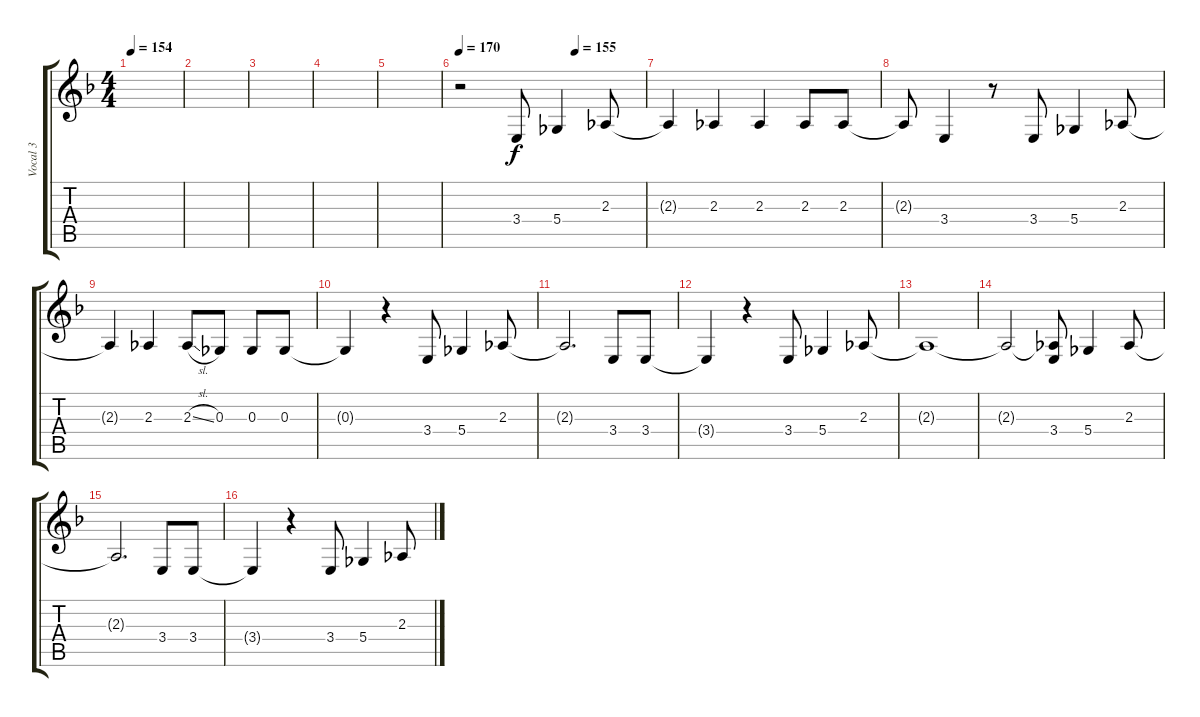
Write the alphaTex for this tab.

\track ("Vocal 3" "Vocal 3") {instrument baritonesax}
\staff {score tabs}
\tuning (Eb4 Bb3 Gb3 Db3 Ab2 Eb2) {hide}
\ts (4 4)
\tempo 154
\clef g2
\ks dminor
|
|
|
|
|
\tempo 170
\tempo (155 0.625)
r.2 3.4.8{dy f} 5.4.4 2.3.8 |
2.3{t}.4 2.3.4 2.3.4 2.3.8 2.3.8 |
2.3{t}.8 3.4.4 r.8 3.4.8 5.4.4 2.3.8 |
2.3{t}.4 2.3.4 2.3{sl}.8 0.3.8 0.3.8 0.3.8 |
0.3{t}.4 r.4 3.4.8 5.4.4 2.3.8 |
2.3{t}.2{d} 3.4.8 3.4.8 |
3.4{t}.4 r.4 3.4.8 5.4.4 2.3.8 |
2.3{t}.1 |
2.3{t}.2 (2.3{t} 3.4).8{volume 12 balance 8} 5.4.4 2.3.8 |
2.3{t}.2{d} 3.4.8 3.4.8 |
3.4{t}.4 r.4 3.4.8 5.4.4 2.3.8
